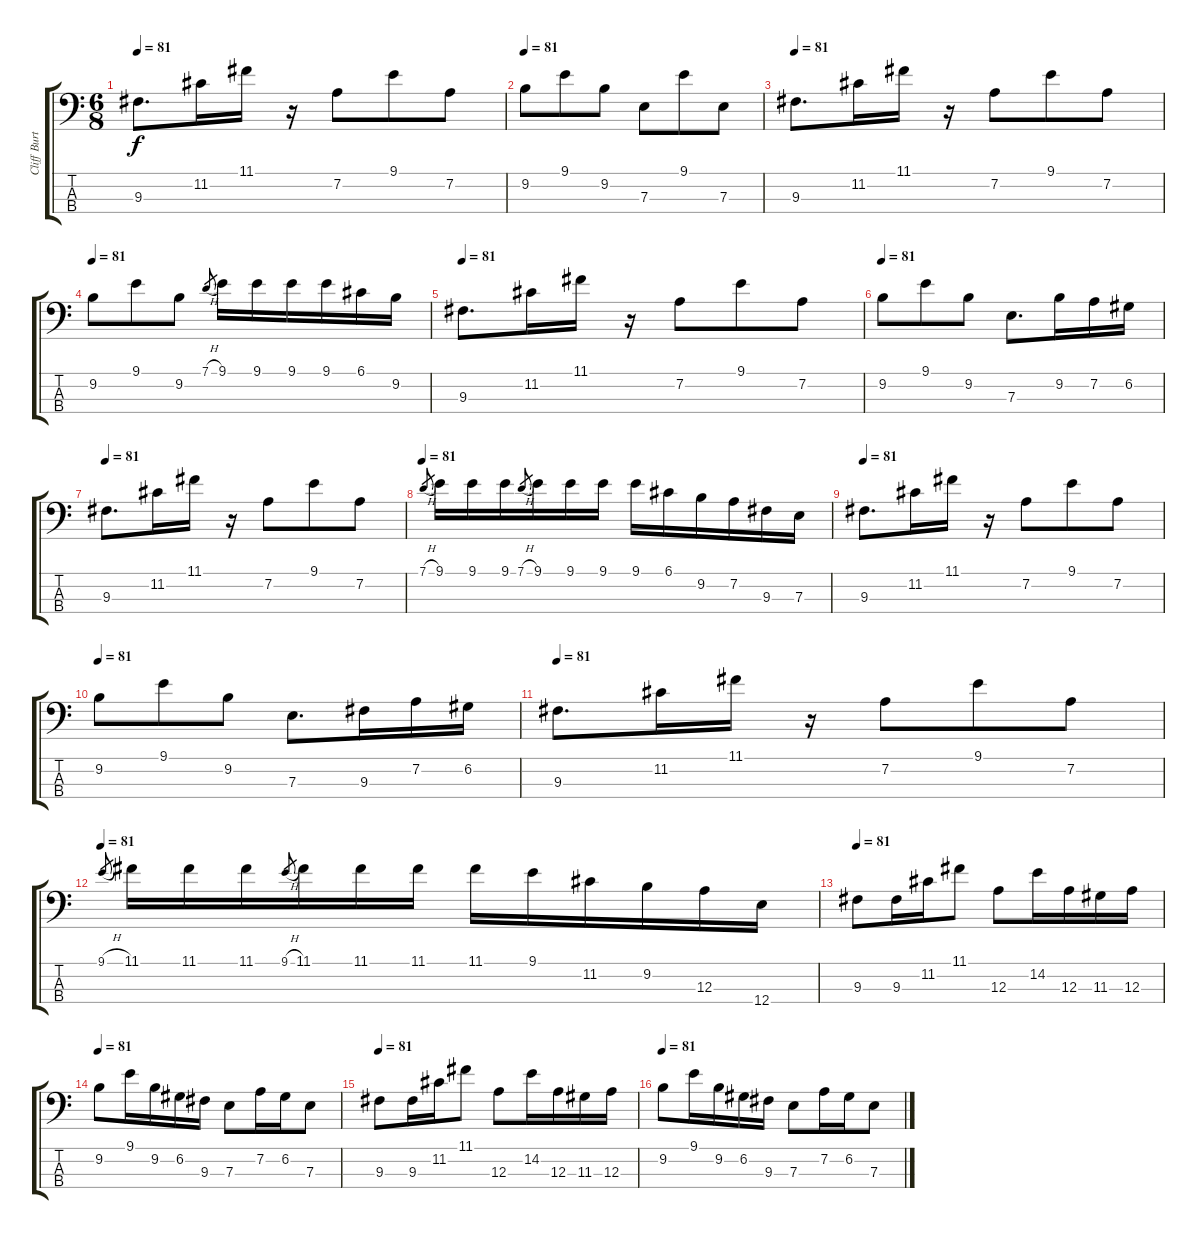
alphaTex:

\track ("Cliff Burton" "Cliff Burt") {instrument electricbassfinger}
\staff {score tabs}
\tuning (G2 D2 A1 E1) {hide}
\ts (6 8)
\tempo 81
\clef f4
\ks c
9.3.8{d dy f volume 12 instrument electricbassfinger} 11.2.16 11.1.16 r.16 7.2.8 9.1.8 7.2.8 |
\tempo 81
9.2.8 9.1.8 9.2.8 7.3.8 9.1.8 7.3.8 |
\tempo 81
9.3.8{d volume 12 instrument electricbassfinger} 11.2.16 11.1.16 r.16 7.2.8 9.1.8 7.2.8 |
\tempo 81
9.2.8 9.1.8 9.2.8 7.1{h}.8{gr} 9.1.16 9.1.16 9.1.16 9.1.16 6.1.16 9.2.16 |
\tempo 81
9.3.8{d volume 12 instrument electricbassfinger} 11.2.16 11.1.16 r.16 7.2.8 9.1.8 7.2.8 |
\tempo 81
9.2.8 9.1.8 9.2.8 7.3.8{d} 9.2.16 7.2.16 6.2.16 |
\tempo 81
9.3.8{d volume 12 instrument electricbassfinger} 11.2.16 11.1.16 r.16 7.2.8 9.1.8 7.2.8 |
\tempo 81
7.1{h}.8{gr} 9.1.16 9.1.16 9.1.16 7.1{h}.8{gr} 9.1.16 9.1.16 9.1.16 9.1.16 6.1.16 9.2.16 7.2.16 9.3.16 7.3.16 |
\tempo 81
9.3.8{d volume 12 instrument electricbassfinger} 11.2.16 11.1.16 r.16 7.2.8 9.1.8 7.2.8 |
\tempo 81
9.2.8 9.1.8 9.2.8 7.3.8{d} 9.3.16 7.2.16 6.2.16 |
\tempo 81
9.3.8{d volume 12 instrument electricbassfinger} 11.2.16 11.1.16 r.16 7.2.8 9.1.8 7.2.8 |
\tempo 81
9.1{h}.8{gr} 11.1.16 11.1.16 11.1.16 9.1{h}.8{gr} 11.1.16 11.1.16 11.1.16 11.1.16 9.1.16 11.2.16 9.2.16 12.3.16 12.4.16 |
\tempo 81
9.3.8 9.3.16 11.2.16 11.1.8 12.3.8 14.2.16 12.3.16 11.3.16 12.3.16 |
\tempo 81
9.2.8 9.1.16 9.2.16 6.2.16 9.3.16 7.3.8 7.2.16 6.2.16 7.3.8 |
\tempo 81
9.3.8 9.3.16 11.2.16 11.1.8 12.3.8 14.2.16 12.3.16 11.3.16 12.3.16 |
\tempo 81
9.2.8 9.1.16 9.2.16 6.2.16 9.3.16 7.3.8 7.2.16 6.2.16 7.3.8
